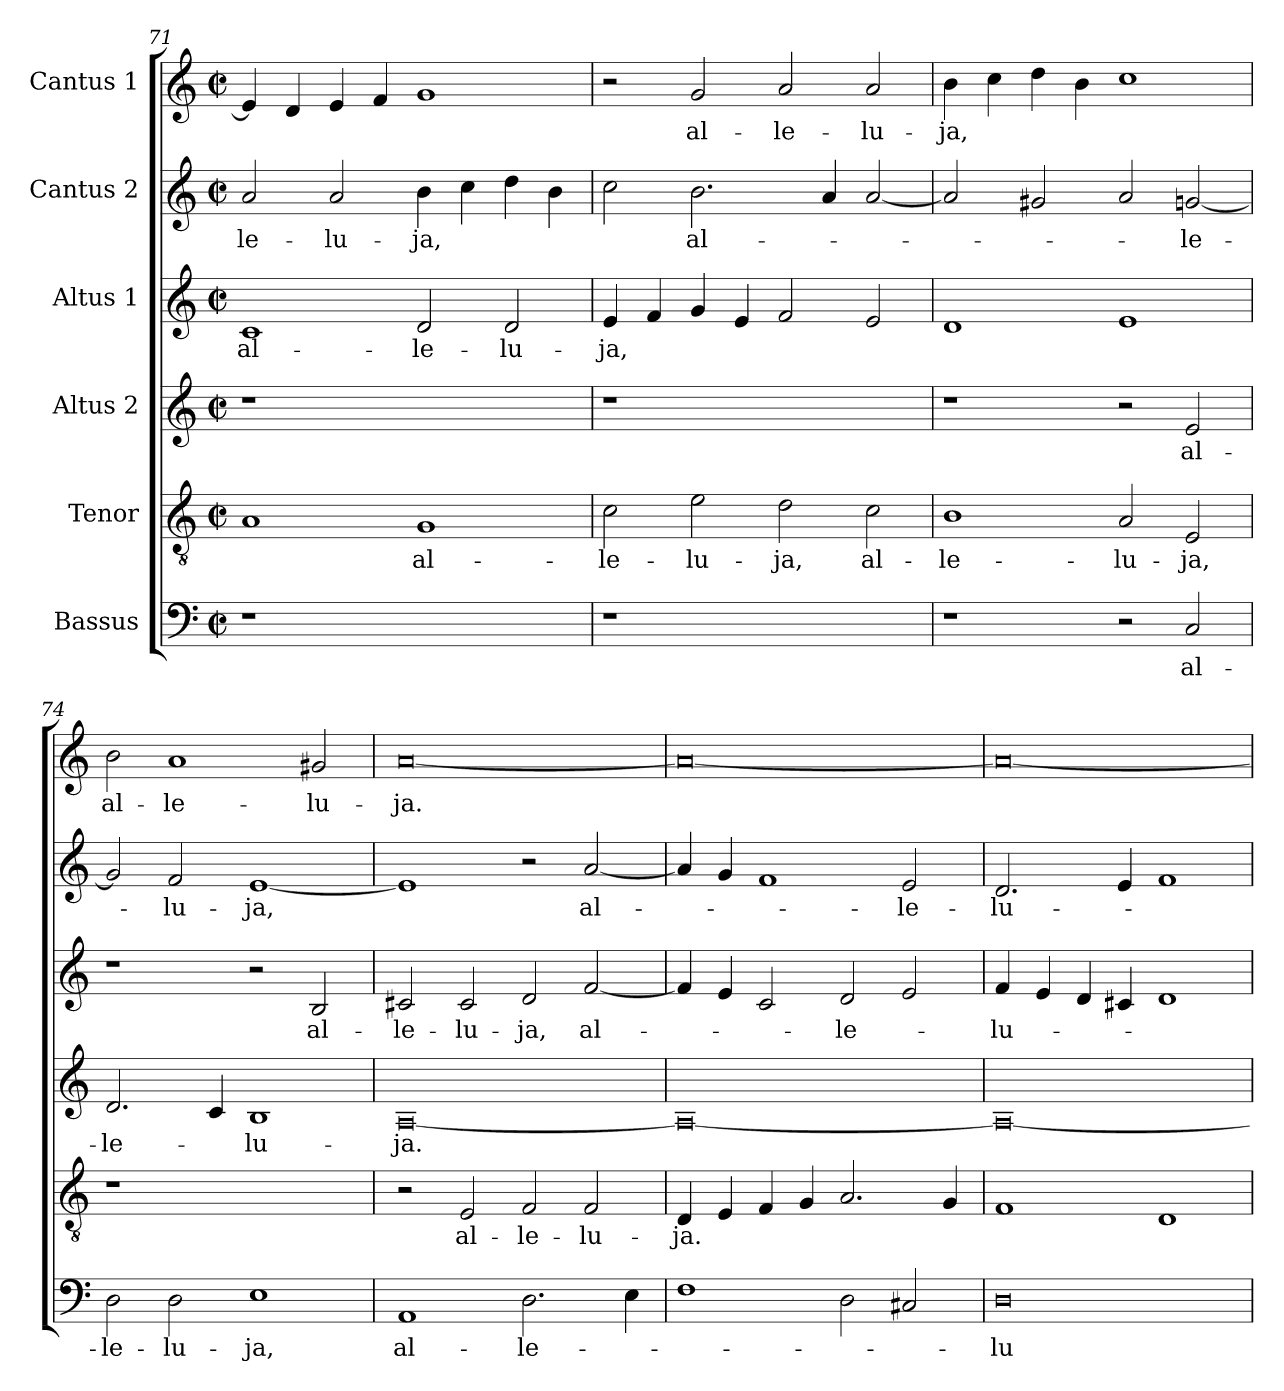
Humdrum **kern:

**kern	**text	**kern	**text	**kern	**text	**kern	**text	**kern	**text	**kern	**text
*part6	*part6	*part5	*part5	*part4	*part4	*part3	*part3	*part2	*part2	*part1	*part1
*staff6	*staff6	*staff5	*staff5	*staff4	*staff4	*staff3	*staff3	*staff2	*staff2	*staff1	*staff1
*I"Bassus	*	*I"Tenor	*	*I"Altus 2	*	*I"Altus 1	*	*I"Cantus 2	*	*I"Cantus 1	*
*clefF4	*	*clefGv2	*	*clefG2	*	*clefG2	*	*clefG2	*	*clefG2	*
*k[]	*	*k[]	*	*k[]	*	*k[]	*	*k[]	*	*k[]	*
*a:	*	*a:	*	*a:	*	*a:	*	*a:	*	*a:	*
*M2/2	*	*M2/2	*	*M2/2	*	*M2/2	*	*M2/2	*	*M2/2	*
*met(c|)	*	*met(c|)	*	*met(c|)	*	*met(c|)	*	*met(c|)	*	*met(c|)	*
=71	=71	=71	=71	=71	=71	=71	=71	=71	=71	=71	=71
1r	.	1A	.	1r	.	1c	al-	2a/	-le-	4e/]	.
.	.	.	.	.	.	.	.	.	.	4d/	.
.	.	.	.	.	.	.	.	2a/	-lu-	4e/	.
.	.	.	.	.	.	.	.	.	.	4f/	.
1ryy	.	1G	al-	1ryy	.	2d/	-le-	4b\	-ja,	1g	.
.	.	.	.	.	.	.	.	4cc\	.	.	.
.	.	.	.	.	.	2d/	-lu-	4dd\	.	.	.
.	.	.	.	.	.	.	.	4b\	.	.	.
=72	=72	=72	=72	=72	=72	=72	=72	=72	=72	=72	=72
1r	.	2c\	-le-	1r	.	4e/	-ja,	2cc\	.	2r	.
.	.	.	.	.	.	4f/	.	.	.	.	.
.	.	2e\	-lu-	.	.	4g/	.	2.b\	al-	2g/	al-
.	.	.	.	.	.	4e/	.	.	.	.	.
1ryy	.	2d\	-ja,	1ryy	.	2f/	.	.	.	2a/	-le-
.	.	.	.	.	.	.	.	4a/	.	.	.
.	.	2c\	al-	.	.	2e/	.	[2a/	.	2a/	-lu-
=73	=73	=73	=73	=73	=73	=73	=73	=73	=73	=73	=73
1r	.	1B	-le-	1r	.	1d	.	2a/]	.	4b\	-ja,
.	.	.	.	.	.	.	.	.	.	4cc\	.
.	.	.	.	.	.	.	.	2g#X/	.	4dd\	.
.	.	.	.	.	.	.	.	.	.	4b\	.
2r	.	2A/	-lu-	2r	.	1e	.	2a/	.	1cc	.
2C/	al-	2E/	-ja,	2e/	al-	.	.	[2gn/	-le-	.	.
!!LO:LB:g=z
=74	=74	=74	=74	=74	=74	=74	=74	=74	=74	=74	=74
2D\	-le-	1r	.	2.d/	-le-	1r	.	2g/]	.	2b\	al-
2D\	-lu-	.	.	.	.	.	.	2f/	-lu-	1a	-le-
.	.	.	.	4c/	.	.	.	.	.	.	.
1E	-ja,	1ryy	.	1B	-lu-	2r	.	[1e	-ja,	.	.
.	.	.	.	.	.	2B/	al-	.	.	2g#X/	-lu-
=75	=75	=75	=75	=75	=75	=75	=75	=75	=75	=75	=75
1AA	al-	2r	.	[0A	-ja.	2c#X/	-le-	1e]	.	[0a	-ja.
.	.	2E/	al-	.	.	2c#/	-lu-	.	.	.	.
2.D\	-le-	2F/	-le-	.	.	2d/	-ja,	2r	.	.	.
.	.	2F/	-lu-	.	.	[2f/	al-	[2a/	al-	.	.
4E\	.	.	.	.	.	.	.	.	.	.	.
=76	=76	=76	=76	=76	=76	=76	=76	=76	=76	=76	=76
1F	.	4D/	-ja.	0A_	.	4f/]	.	4a/]	.	0a_	.
.	.	4E/	.	.	.	4e/	.	4g/	.	.	.
.	.	4F/	.	.	.	2c/	.	1f	.	.	.
.	.	4G/	.	.	.	.	.	.	.	.	.
2D\	.	2.A/	.	.	.	2d/	-le-	.	.	.	.
2C#X/	.	.	.	.	.	2e/	.	2e/	-le-	.	.
.	.	4G/	.	.	.	.	.	.	.	.	.
=77	=77	=77	=77	=77	=77	=77	=77	=77	=77	=77	=77
0D	-lu-	1F	.	0A_	.	4f/	-lu-	2.d/	-lu-	0a_	.
.	.	.	.	.	.	4e/	.	.	.	.	.
.	.	.	.	.	.	4d/	.	.	.	.	.
.	.	.	.	.	.	4c#X/	.	4e/	.	.	.
.	.	1D	.	.	.	1d	.	1f	.	.	.
=	=	=	=	=	=	=	=	=	=	=	=
*-	*-	*-	*-	*-	*-	*-	*-	*-	*-	*-	*-
